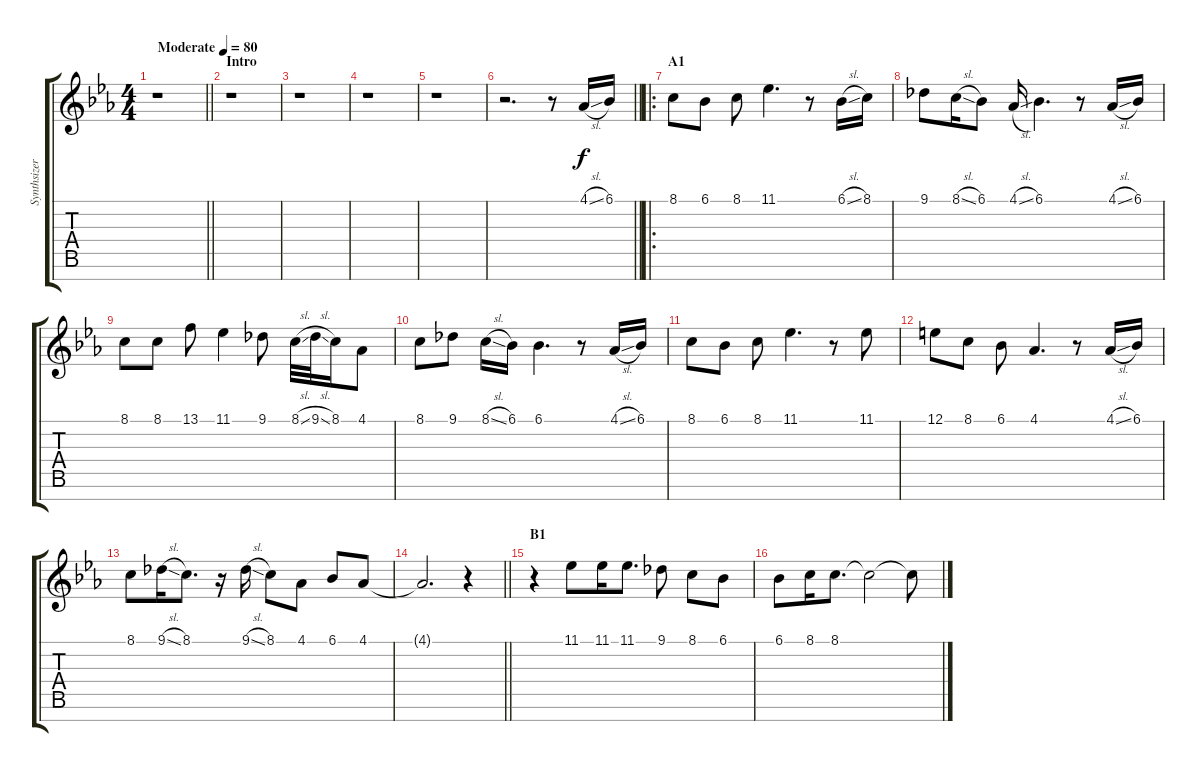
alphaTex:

\track ("Synthsizer (Melody)" "Synthsizer") {instrument ocarina}
\staff {score tabs}
\tuning (E4 B3 G3 D3 A2 E2 B1) {hide}
\ts (4 4)
\tempo (80 "Moderate")
\clef g2
\barLineRight lightlight
\ks eb
r.1{dy f instrument ocarina} |
\section ("" "Intro")
r.1 |
r.1 |
r.1 |
r.1 |
\barLineRight lightlight
r.2{d} r.8 4.1{sl}.16 6.1.16 |
\ro
\section ("" "A1")
8.1.8 6.1.8 8.1.8 11.1.4{d} r.8 6.1{sl}.16 8.1.16 |
9.1.8 8.1{sl}.16 6.1.8 4.1{sl}.16 6.1.4{d} r.8 4.1{sl}.16 6.1.16 |
8.1.8 8.1.8 13.1.8 11.1.4 9.1.8 8.1{sl}.32 9.1{sl}.32 8.1.16 4.1.8 |
8.1.8 9.1.8 8.1{sl}.16 6.1.16 6.1.4{d} r.8 4.1{sl}.16 6.1.16 |
8.1.8 6.1.8 8.1.8 11.1.4{d} r.8 11.1.8 |
12.1.8 8.1.8 6.1.8 4.1.4{d} r.8 4.1{sl}.16 6.1.16 |
8.1.8 9.1{sl}.16 8.1.8{d} r.16 9.1{sl}.16 8.1.8 4.1.8 6.1.8 4.1.8 |
\barLineRight lightlight
4.1{t}.2{d} r.4 |
\section ("" "B1")
r.4 11.1.8 11.1.16 11.1.8{d} 9.1.8 8.1.8 6.1.8 |
6.1.8 8.1.16 8.1.8{d} 8.1{t}.2 8.1{t}.8
